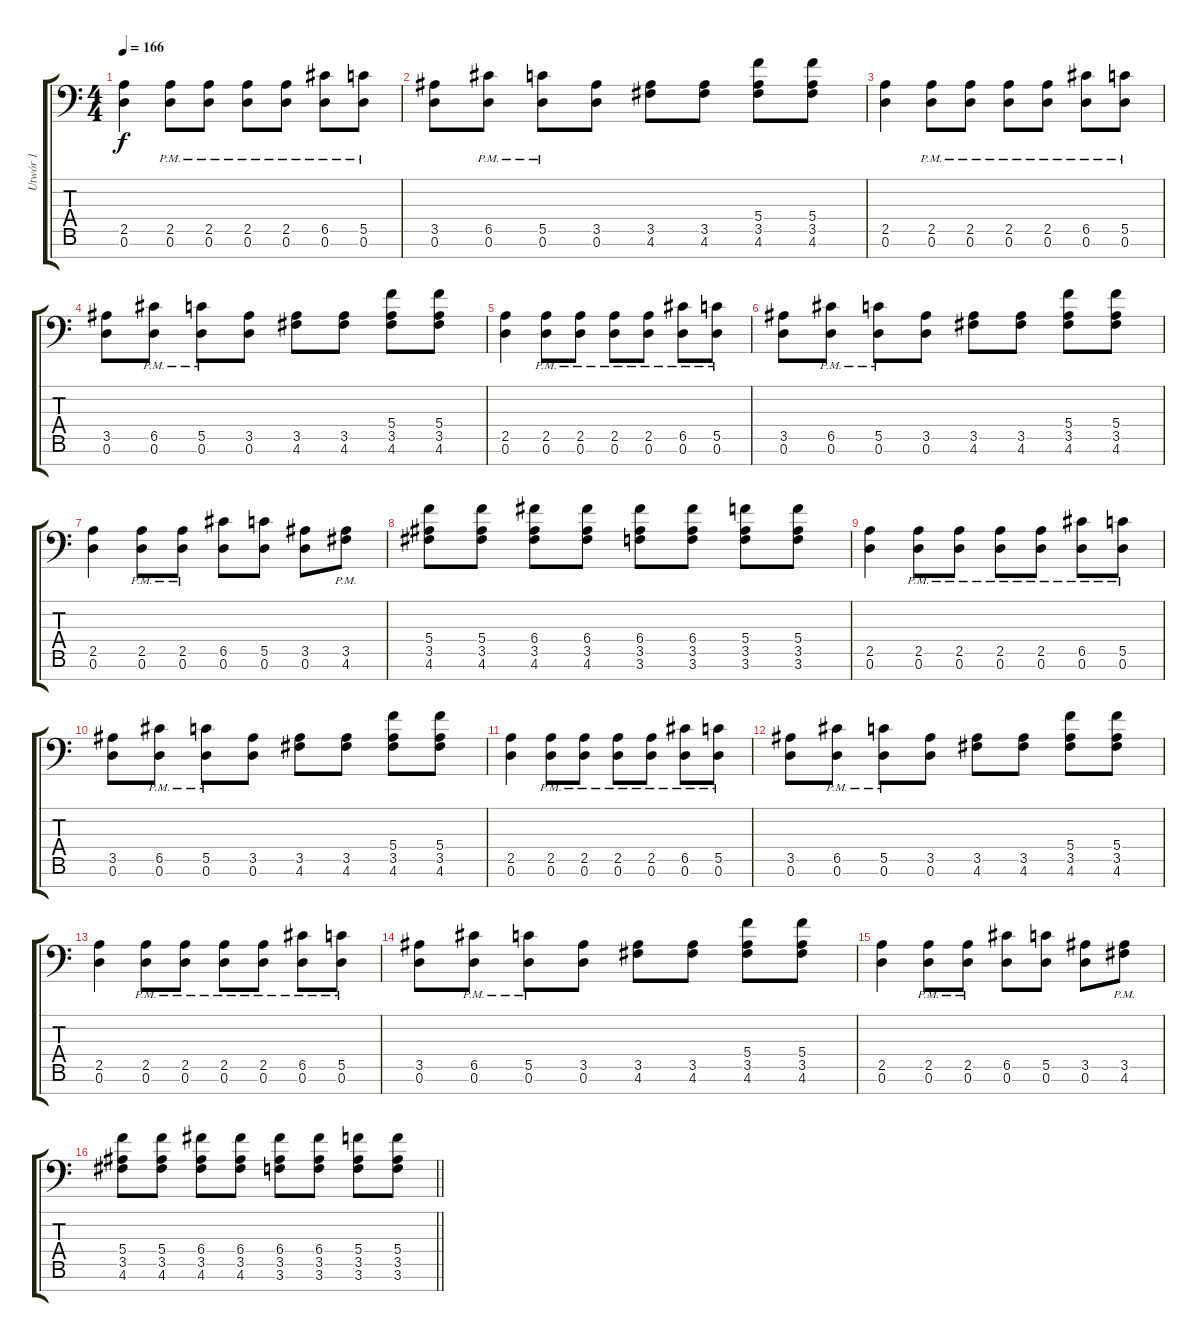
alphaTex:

\track ("Utwór 1" "Utwór 1") {instrument distortionguitar}
\staff {score tabs}
\tuning (D4 A3 F3 C3 G2 D2 A1) {hide}
\ts (4 4)
\tempo 166
\clef f4
\ks c
(2.5 0.6).4{dy f} (2.5{pm} 0.6{pm}).8 (2.5{pm} 0.6{pm}).8 (2.5{pm} 0.6{pm}).8 (2.5{pm} 0.6{pm}).8 (6.5{pm} 0.6{pm}).8 (5.5{pm} 0.6{pm}).8 |
(3.5 0.6).8 (6.5{pm} 0.6{pm}).8 (5.5{pm} 0.6{pm}).8 (3.5 0.6).8 (3.5 4.6).8 (3.5 4.6).8 (5.4 3.5 4.6).8 (5.4 3.5 4.6).8 |
(2.5 0.6).4 (2.5{pm} 0.6{pm}).8 (2.5{pm} 0.6{pm}).8 (2.5{pm} 0.6{pm}).8 (2.5{pm} 0.6{pm}).8 (6.5{pm} 0.6{pm}).8 (5.5{pm} 0.6{pm}).8 |
(3.5 0.6).8 (6.5{pm} 0.6{pm}).8 (5.5{pm} 0.6{pm}).8 (3.5 0.6).8 (3.5 4.6).8 (3.5 4.6).8 (5.4 3.5 4.6).8 (5.4 3.5 4.6).8 |
(2.5 0.6).4 (2.5{pm} 0.6{pm}).8 (2.5{pm} 0.6{pm}).8 (2.5{pm} 0.6{pm}).8 (2.5{pm} 0.6{pm}).8 (6.5{pm} 0.6{pm}).8 (5.5{pm} 0.6{pm}).8 |
(3.5 0.6).8 (6.5{pm} 0.6{pm}).8 (5.5{pm} 0.6{pm}).8 (3.5 0.6).8 (3.5 4.6).8 (3.5 4.6).8 (5.4 3.5 4.6).8 (5.4 3.5 4.6).8 |
(2.5 0.6).4 (2.5{pm} 0.6{pm}).8 (2.5{pm} 0.6{pm}).8 (6.5 0.6).8 (5.5 0.6).8 (3.5 0.6).8 (3.5{pm} 4.6{pm}).8 |
(5.4 3.5 4.6).8 (5.4 3.5 4.6).8 (6.4 3.5 4.6).8 (6.4 3.5 4.6).8 (6.4 3.5 3.6).8 (6.4 3.5 3.6).8 (5.4 3.5 3.6).8 (5.4 3.5 3.6).8 |
(2.5 0.6).4 (2.5{pm} 0.6{pm}).8 (2.5{pm} 0.6{pm}).8 (2.5{pm} 0.6{pm}).8 (2.5{pm} 0.6{pm}).8 (6.5{pm} 0.6{pm}).8 (5.5{pm} 0.6{pm}).8 |
(3.5 0.6).8 (6.5{pm} 0.6{pm}).8 (5.5{pm} 0.6{pm}).8 (3.5 0.6).8 (3.5 4.6).8 (3.5 4.6).8 (5.4 3.5 4.6).8 (5.4 3.5 4.6).8 |
(2.5 0.6).4 (2.5{pm} 0.6{pm}).8 (2.5{pm} 0.6{pm}).8 (2.5{pm} 0.6{pm}).8 (2.5{pm} 0.6{pm}).8 (6.5{pm} 0.6{pm}).8 (5.5{pm} 0.6{pm}).8 |
(3.5 0.6).8 (6.5{pm} 0.6{pm}).8 (5.5{pm} 0.6{pm}).8 (3.5 0.6).8 (3.5 4.6).8 (3.5 4.6).8 (5.4 3.5 4.6).8 (5.4 3.5 4.6).8 |
(2.5 0.6).4 (2.5{pm} 0.6{pm}).8 (2.5{pm} 0.6{pm}).8 (2.5{pm} 0.6{pm}).8 (2.5{pm} 0.6{pm}).8 (6.5{pm} 0.6{pm}).8 (5.5{pm} 0.6{pm}).8 |
(3.5 0.6).8 (6.5{pm} 0.6{pm}).8 (5.5{pm} 0.6{pm}).8 (3.5 0.6).8 (3.5 4.6).8 (3.5 4.6).8 (5.4 3.5 4.6).8 (5.4 3.5 4.6).8 |
(2.5 0.6).4 (2.5{pm} 0.6{pm}).8 (2.5{pm} 0.6{pm}).8 (6.5 0.6).8 (5.5 0.6).8 (3.5 0.6).8 (3.5{pm} 4.6{pm}).8 |
\barLineRight lightlight
(5.4 3.5 4.6).8 (5.4 3.5 4.6).8 (6.4 3.5 4.6).8 (6.4 3.5 4.6).8 (6.4 3.5 3.6).8 (6.4 3.5 3.6).8 (5.4 3.5 3.6).8 (5.4 3.5 3.6).8
